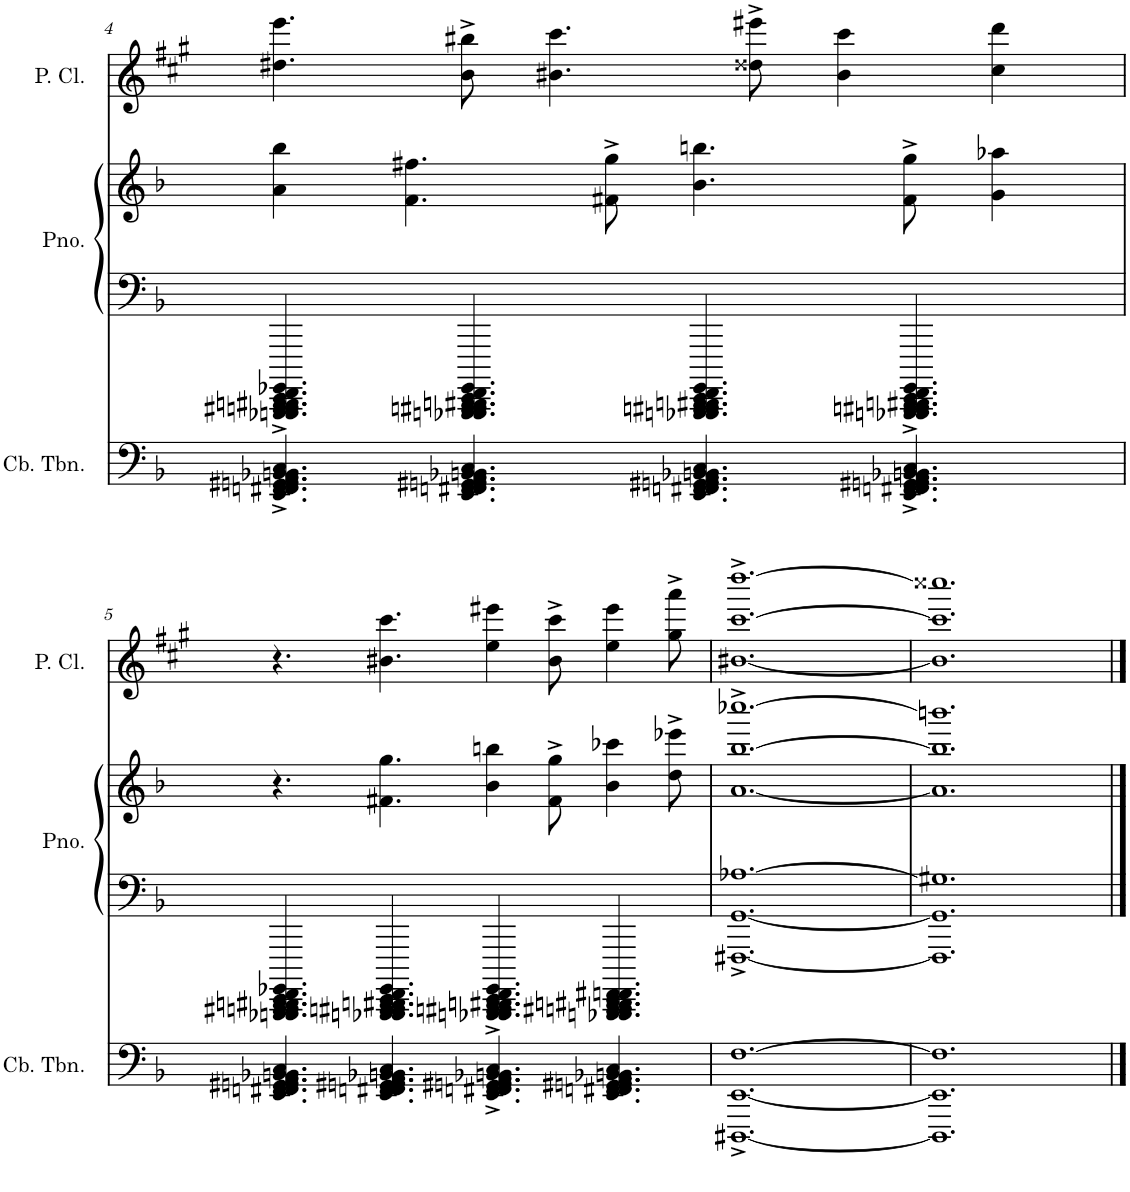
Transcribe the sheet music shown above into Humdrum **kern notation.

**kern	**kern	**kern	**kern
*part3	*part2	*part2	*part1
*staff4	*staff3	*staff2	*staff1
*I"Contrabass Trombone	*I"Piano	*	*I"Piccolo Clarinet
*I'Cb. Tbn.	*I'Pno.	*	*I'P. Cl.
!!LO:PB:g=z
*clefF4	*clefF4	*clefG2	*clefG2
*	*	*	*Trd1c2
*k[b-]	*k[b-]	*k[b-]	*k[f#c#g#]
*M12/8	*M12/8	*M12/8	*M12/8
=4	=4	=4	=4
4.EE/^ 4.FFn/^ 4.FF#X/^ 4.GGn/^ 4.GG#X/^ 4.AA/^ 4.BB-X/^ 4.BBn/^ 4.C/^	4.BBBBB-X/^ 4.BBBBBn/^ 4.CCCCn/^ 4.CCCC#X/^ 4.DDDDn/^ 4.DDDD#X/^ 4.EEEE/^ 4.FFFF/^ 4.GGGG-X/^	4a\ 4bb-\	4.dd#X\ 4.eee\
.	.	4.f\ 4.ff#X\	.
4.EE/ 4.FFn/ 4.FF#X/ 4.GGn/ 4.GG#X/ 4.AA/ 4.BB-X/ 4.BBn/ 4.C/	4.BBBBB-X/ 4.BBBBBn/ 4.CCCCn/ 4.CCCC#X/ 4.DDDDn/ 4.DDDD#X/ 4.EEEE/ 4.FFFF/ 4.GGGG-/	.	8b\^ 8bb#X\^
.	.	.	4.b#X\ 4.ccc#\
.	.	8f#X\^ 8gg\^	.
4.EE/ 4.FFn/ 4.FF#X/ 4.GGn/ 4.GG#X/ 4.AA/ 4.BB-X/ 4.BBn/ 4.C/	4.BBBBB-X/ 4.BBBBBn/ 4.CCCCn/ 4.CCCC#X/ 4.DDDDn/ 4.DDDD#X/ 4.EEEE/ 4.FFFF/ 4.GGGG-/	4.b-\ 4.bbn\	.
.	.	.	8dd##X\^ 8eee#X\^
.	.	.	4b#\ 4ccc#\
4.EE/^ 4.FFn/^ 4.FF#X/^ 4.GGn/^ 4.GG#X/^ 4.AA/^ 4.BB-X/^ 4.BBn/^ 4.C/^	4.BBBBB-X/^ 4.BBBBBn/^ 4.CCCCn/^ 4.CCCC#X/^ 4.DDDDn/^ 4.DDDD#X/^ 4.EEEE/^ 4.FFFF/^ 4.GGGG-/^	8f#\^ 8gg\^	.
.	.	4g\ 4aa-X\	4cc#\ 4ddd\
!!LO:LB:g=z
=5	=5	=5	=5
4.EE/ 4.FFn/ 4.FF#X/ 4.GGn/ 4.GG#X/ 4.AA/ 4.BB-X/ 4.BBn/ 4.C/	4.BBBBB-X/ 4.BBBBBn/ 4.CCCCn/ 4.CCCC#X/ 4.DDDDn/ 4.DDDD#X/ 4.EEEE/ 4.FFFF/ 4.GGGG-X/	4.r	4.r
4.EE/ 4.FFn/ 4.FF#X/ 4.GGn/ 4.GG#X/ 4.AA/ 4.BB-X/ 4.BBn/ 4.C/	4.BBBBB-X/ 4.BBBBBn/ 4.CCCCn/ 4.CCCC#X/ 4.DDDDn/ 4.DDDD#X/ 4.EEEE/ 4.FFFF/ 4.GGGG-/	4.f#X\ 4.gg\	4.b#X\ 4.ccc#\
4.EE/^ 4.FFn/^ 4.FF#X/^ 4.GGn/^ 4.GG#X/^ 4.AA/^ 4.BB-X/^ 4.BBn/^ 4.C/^	4.BBBBB-X/^ 4.BBBBBn/^ 4.CCCCn/^ 4.CCCC#X/^ 4.DDDDn/^ 4.DDDD#X/^ 4.EEEE/^ 4.FFFF/^ 4.GGGG-/^	4b-\ 4bbn\	4ee\ 4eee#X\
.	.	8f#\^ 8gg\^	8b#\^ 8ccc#\^
4.EE/ 4.FFn/ 4.FF#X/ 4.GGn/ 4.GG#X/ 4.AA/ 4.BB-X/ 4.BBn/ 4.C/	4.BBBBB-X/ 4.BBBBBn/ 4.CCCCn/ 4.CCCC#X/ 4.DDDDn/ 4.DDDD#X/ 4.EEEE/ 4.FFFFn/ 4.FFFF#X/	4b-\ 4ccc-X\	4ee\ 4eee#\
.	.	8dd\^ 8eee-X\^	8gg#\^ 8aaa\^
=6	=6	=6	=6
[1.DDD#X^ [1.EE^ [1.F^	[1.FFF#X^ [1.GG^ [1.A-X^	[1.a^ [1.bb-^ [1.cccc-X^	[1.b#X^ [1.ccc#^ [1.dddd^
=7	=7	=7	=7
1.DDD#] 1.EE] 1.F]	1.FFF#] 1.GG] 1.G#X]	1.a] 1.bb-] 1.bbbn]	1.b#] 1.ccc#] 1.cccc##X]
==	==	==	==
*-	*-	*-	*-
